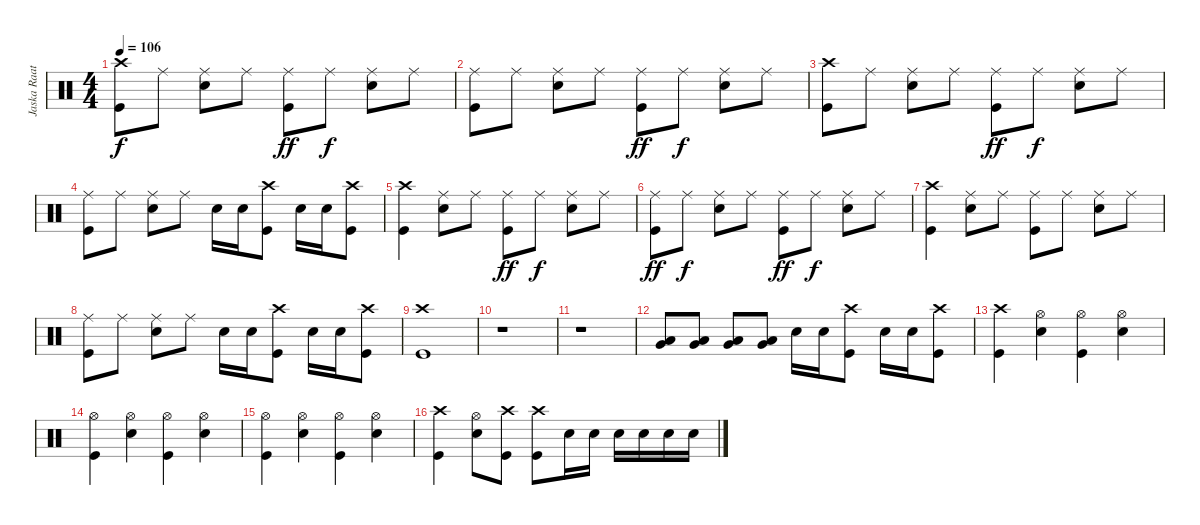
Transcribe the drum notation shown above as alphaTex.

\track ("Jaska Raatikainen" "Jaska Raat") {instrument percussion}
\staff {score}
\articulation defaults
\ts (4 4)
\tempo 106
\clef neutral
\ks c
("Crash high (hit)" "Kick (hit)").8{dy f} "Ride (middle)".8 ("Ride (middle)" "Snare (hit) 2").8 "Ride (middle)".8 ("Ride (middle)" "Kick (hit)").8{dy ff} "Ride (middle)".8{dy f} ("Ride (middle)" "Snare (hit) 2").8 "Ride (middle)".8 |
("Ride (middle)" "Kick (hit)").8 "Ride (middle)".8 ("Ride (middle)" "Snare (hit) 2").8 "Ride (middle)".8 ("Ride (middle)" "Kick (hit)").8{dy ff} "Ride (middle)".8{dy f} ("Ride (middle)" "Snare (hit) 2").8 "Ride (middle)".8 |
("Crash high (hit)" "Kick (hit)").8 "Ride (middle)".8 ("Ride (middle)" "Snare (hit) 2").8 "Ride (middle)".8 ("Ride (middle)" "Kick (hit)").8{dy ff} "Ride (middle)".8{dy f} ("Ride (middle)" "Snare (hit) 2").8 "Ride (middle)".8 |
("Ride (middle)" "Kick (hit)").8 "Ride (middle)".8 ("Ride (middle)" "Snare (hit) 2").8 "Ride (middle)".8 "Snare (hit) 2".16 "Snare (hit) 2".16 ("Crash high (hit)" "Kick (hit)").8 "Snare (hit) 2".16 "Snare (hit) 2".16 ("Crash high (hit)" "Kick (hit)").8 |
("Crash high (hit)" "Kick (hit)").4 ("Ride (middle)" "Snare (hit) 2").8 "Ride (middle)".8 ("Ride (middle)" "Kick (hit)").8{dy ff} "Ride (middle)".8{dy f} ("Ride (middle)" "Snare (hit) 2").8 "Ride (middle)".8 |
("Ride (middle)" "Kick (hit)").8{dy ff} "Ride (middle)".8{dy f} ("Ride (middle)" "Snare (hit) 2").8 "Ride (middle)".8 ("Ride (middle)" "Kick (hit)").8{dy ff} "Ride (middle)".8{dy f} ("Ride (middle)" "Snare (hit) 2").8 "Ride (middle)".8 |
("Crash high (hit)" "Kick (hit)").4 ("Ride (middle)" "Snare (hit) 2").8 "Ride (middle)".8 ("Ride (middle)" "Kick (hit)").8 "Ride (middle)".8 ("Ride (middle)" "Snare (hit) 2").8 "Ride (middle)".8 |
("Ride (middle)" "Kick (hit)").8 "Ride (middle)".8 ("Ride (middle)" "Snare (hit) 2").8 "Ride (middle)".8 "Snare (hit) 2".16 "Snare (hit) 2".16 ("Crash high (hit)" "Kick (hit)").8 "Snare (hit) 2".16 "Snare (hit) 2".16 ("Crash high (hit)" "Kick (hit)").8 |
("Crash high (hit)" "Kick (hit)").1 |
r.1 |
r.1 |
("Low Floor Tom (hit)" "Very Low Tom (hit)").8 ("Low Floor Tom (hit)" "Very Low Tom (hit)").8 ("Low Floor Tom (hit)" "Very Low Tom (hit)").8 ("Low Floor Tom (hit)" "Very Low Tom (hit)").8 "Snare (hit) 2".16 "Snare (hit) 2".16 ("Crash high (hit)" "Kick (hit)").8 "Snare (hit) 2".16 "Snare (hit) 2".16 ("Crash high (hit)" "Kick (hit)").8 |
("Crash high (hit)" "Kick (hit)").4 ("Hi-Hat (open)" "Snare (hit) 2").4 ("Hi-Hat (open)" "Kick (hit)").4 ("Hi-Hat (open)" "Snare (hit) 2").4 |
("Hi-Hat (open)" "Kick (hit)").4 ("Hi-Hat (open)" "Snare (hit) 2").4 ("Hi-Hat (open)" "Kick (hit)").4 ("Hi-Hat (open)" "Snare (hit) 2").4 |
("Hi-Hat (open)" "Kick (hit)").4 ("Hi-Hat (open)" "Snare (hit) 2").4 ("Hi-Hat (open)" "Kick (hit)").4 ("Hi-Hat (open)" "Snare (hit) 2").4 |
("Crash high (hit)" "Kick (hit)").4 ("Hi-Hat (open)" "Snare (hit) 2").8 ("Crash high (hit)" "Kick (hit)").8 ("Crash high (hit)" "Kick (hit)").8 "Snare (hit) 2".16 "Snare (hit) 2".16 "Snare (hit) 2".16 "Snare (hit) 2".16 "Snare (hit) 2".16 "Snare (hit) 2".16
